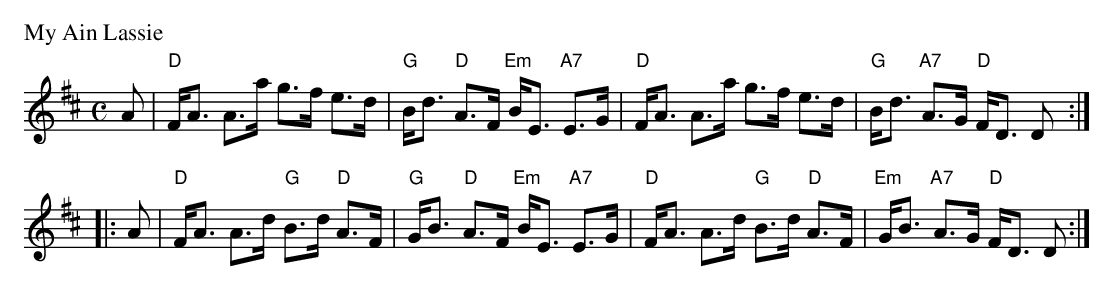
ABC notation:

X:1
M: C
L: 1/8
P: My Ain Lassie
K: D
A |\
"D"F<A A>a g>f e>d | "G"B<d "D"A>F "Em"B<E "A7"E>G |\
"D"F<A A>a g>f e>d | "G"B<d "A7"A>G "D"F<D D :|
|: A |\
"D"F<A A>d "G"B>d "D"A>F | "G"G<B "D"A>F "Em"B<E "A7"E>G |\
"D"F<A A>d "G"B>d "D"A>F | "Em"G<B "A7"A>G "D"F<D D :|
